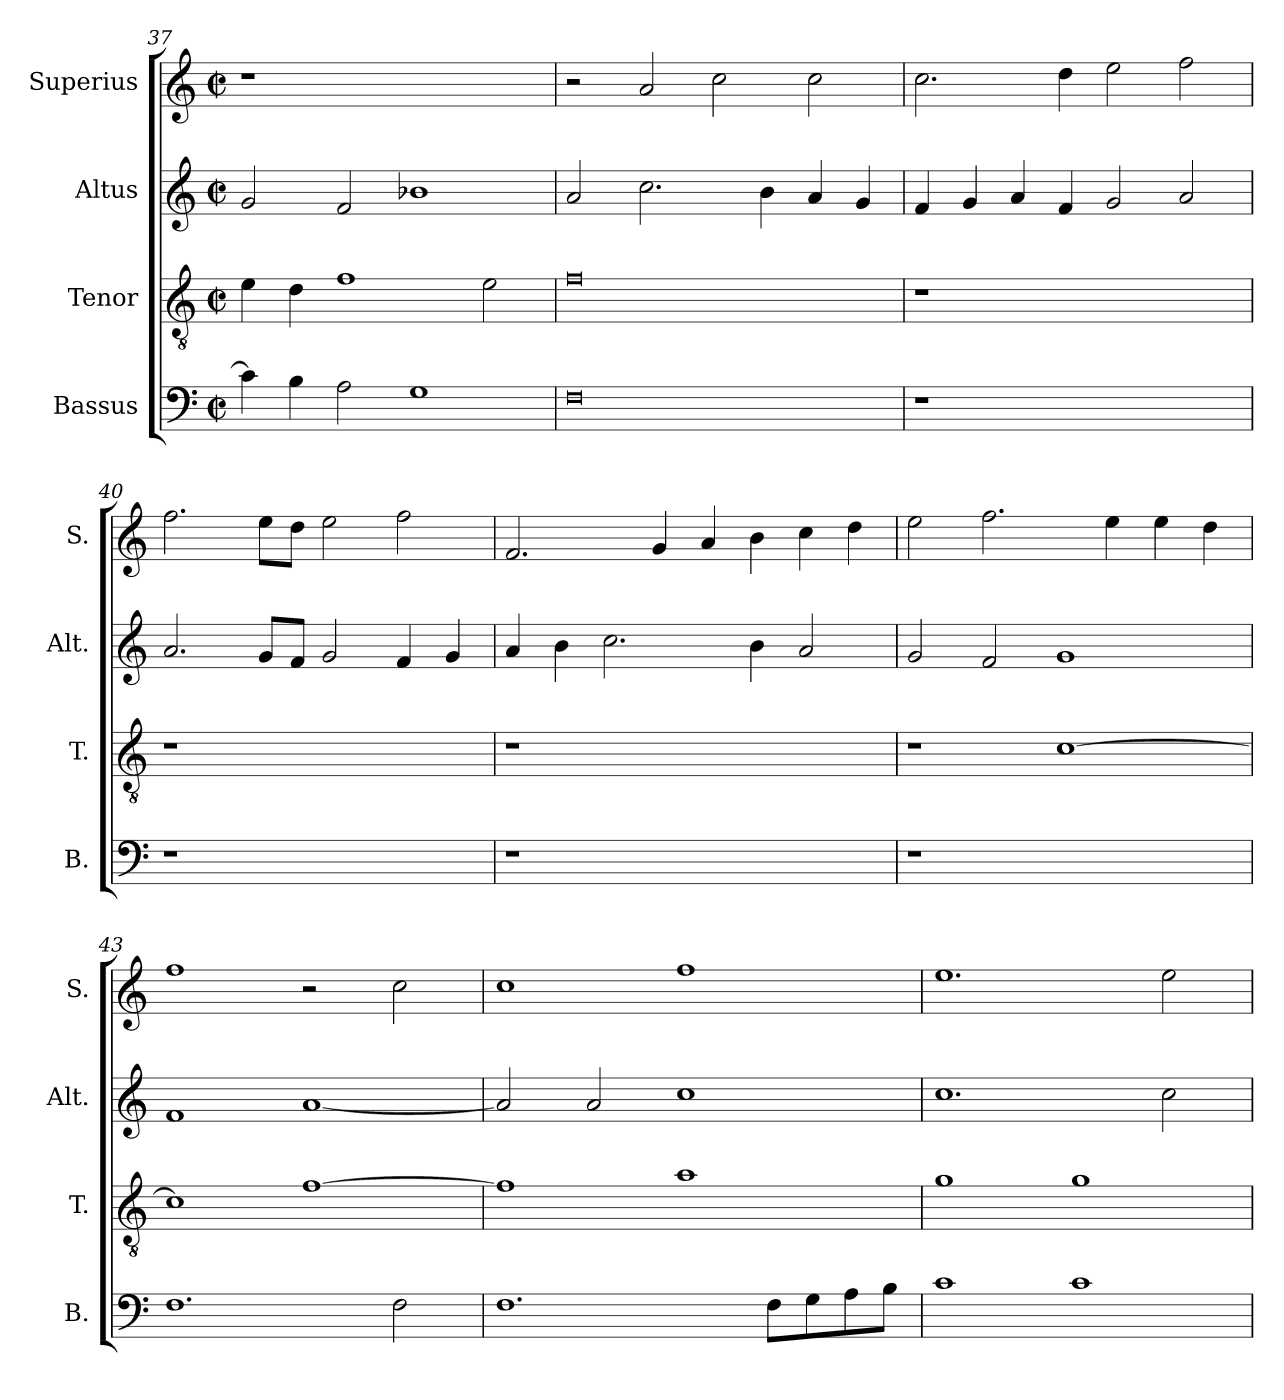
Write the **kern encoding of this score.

**kern	**kern	**kern	**kern
*part4	*part3	*part2	*part1
*staff4	*staff3	*staff2	*staff1
*I"Bassus	*I"Tenor	*I"Altus	*I"Superius
*I'B.	*I'T.	*I'Alt.	*I'S.
!!LO:LB:g=z
*clefF4	*clefGv2	*clefG2	*clefG2
*	*ITrd7c12	*	*
*k[]	*k[]	*k[]	*k[]
*C:	*C:	*C:	*C:
*M2/2	*M2/2	*M2/2	*M2/2
*met(c|)	*met(c|)	*met(c|)	*met(c|)
=37	=37	=37	=37
!	!	!	!LO:N:vis=1
4ci\]	4Ei\	2gi/	1r
4Bi\	4Di\	.	.
2Ai\	1Fi	2fi/	.
1Gi	.	1b-Xi	1ryy
.	2Ei\	.	.
=38	=38	=38	=38
0Fi	0Fi	2ai/	2r
.	.	2.cci\	2ai/
.	.	.	2cci\
.	.	4bi\	.
.	.	4ai/	2cci\
.	.	4gi/	.
=39	=39	=39	=39
!LO:N:vis=1	!LO:N:vis=1	!	!
1r	1r	4fi/	2.cci\
.	.	4gi/	.
.	.	4ai/	.
.	.	4fi/	4ddi\
1ryy	1ryy	2gi/	2eei\
.	.	2ai/	2ffi\
=40	=40	=40	=40
!LO:N:vis=1	!LO:N:vis=1	!	!
1r	1r	2.ai/	2.ffi\
.	.	8gi/L	8eei\L
.	.	8fi/J	8ddi\J
1ryy	1ryy	2gi/	2eei\
.	.	4fi/	2ffi\
.	.	4gi/	.
!!LO:LB:g=z
=41	=41	=41	=41
!LO:N:vis=1	!LO:N:vis=1	!	!
1r	1r	4ai/	2.fi/
.	.	4bi\	.
.	.	2.cci\	.
.	.	.	4gi/
1ryy	1ryy	.	4ai/
.	.	4bi\	4bi\
.	.	2ai/	4cci\
.	.	.	4ddi\
=42	=42	=42	=42
!LO:N:vis=1	!	!	!
1r	1r	2gi/	2eei\
.	.	2fi/	2.ffi\
1ryy	[>1Ci	1gi	.
.	.	.	4eei\
.	.	.	4eei\
.	.	.	4ddi\
=43	=43	=43	=43
1.Fi	1Ci]	1fi	1ffi
.	[>1Fi	[<1ai	2r
2Fi\	.	.	2cci\
=44	=44	=44	=44
1.Fi	1Fi]	2ai/]	1cci
.	.	2ai/	.
.	1Ai	1cci	1ffi
8Fi\L	.	.	.
8Gi\	.	.	.
8Ai\	.	.	.
8Bi\J	.	.	.
!!LO:PB:g=z
=45	=45	=45	=45
1ci	1Gi	1.cci	1.eei
1ci	1Gi	.	.
.	.	2cci\	2eei\
=	=	=	=
*-	*-	*-	*-
